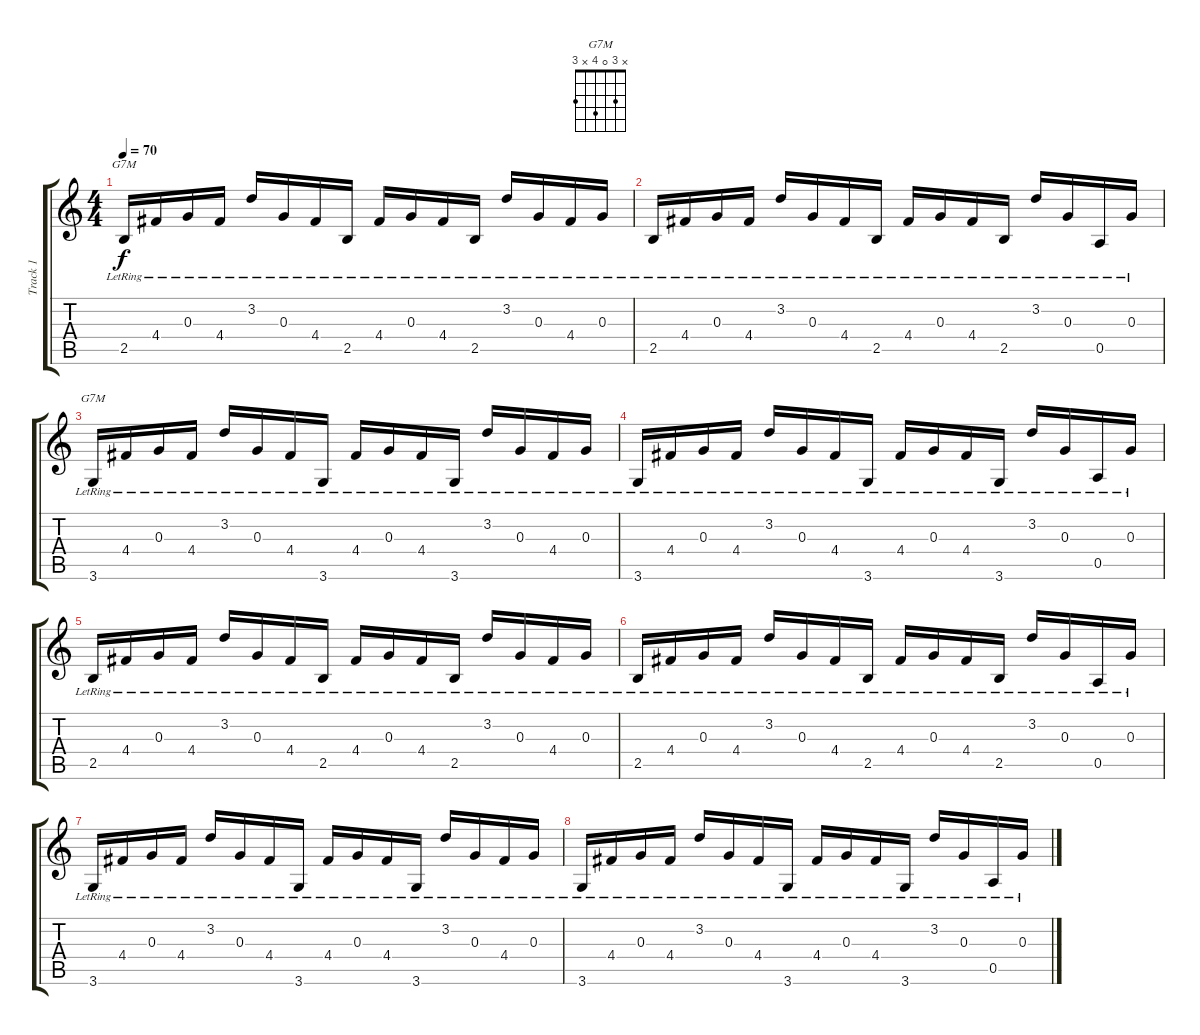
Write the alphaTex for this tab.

\track ("Track 1" "Track 1") {instrument acousticguitarsteel}
\staff {score tabs}
\tuning (E4 B3 G3 D3 A2 E2) {hide}
\chord ("G7M" x 3 0 4 2 x)
\chord ("G7M" x 3 0 4 x 3)
\ts (4 4)
\tempo 70
\clef g2
\ks c
2.5{lr}.16{ch "G7M" dy f instrument acousticguitarsteel} 4.4{lr}.16 0.3{lr}.16 4.4{lr}.16 3.2{lr}.16 0.3{lr}.16 4.4{lr}.16 2.5{lr}.16 4.4{lr}.16 0.3{lr}.16 4.4{lr}.16 2.5{lr}.16 3.2{lr}.16 0.3{lr}.16 4.4{lr}.16 0.3{lr}.16 |
2.5{lr}.16 4.4{lr}.16 0.3{lr}.16 4.4{lr}.16 3.2{lr}.16 0.3{lr}.16 4.4{lr}.16 2.5{lr}.16 4.4{lr}.16 0.3{lr}.16 4.4{lr}.16 2.5{lr}.16 3.2{lr}.16 0.3{lr}.16 0.5{lr}.16 0.3{lr}.16 |
3.6{lr}.16{ch "G7M"} 4.4{lr}.16 0.3{lr}.16 4.4{lr}.16 3.2{lr}.16 0.3{lr}.16 4.4{lr}.16 3.6{lr}.16 4.4{lr}.16 0.3{lr}.16 4.4{lr}.16 3.6{lr}.16 3.2{lr}.16 0.3{lr}.16 4.4{lr}.16 0.3{lr}.16 |
3.6{lr}.16 4.4{lr}.16 0.3{lr}.16 4.4{lr}.16 3.2{lr}.16 0.3{lr}.16 4.4{lr}.16 3.6{lr}.16 4.4{lr}.16 0.3{lr}.16 4.4{lr}.16 3.6{lr}.16 3.2{lr}.16 0.3{lr}.16 0.5{lr}.16 0.3{lr}.16 |
2.5{lr}.16 4.4{lr}.16 0.3{lr}.16 4.4{lr}.16 3.2{lr}.16 0.3{lr}.16 4.4{lr}.16 2.5{lr}.16 4.4{lr}.16 0.3{lr}.16 4.4{lr}.16 2.5{lr}.16 3.2{lr}.16 0.3{lr}.16 4.4{lr}.16 0.3{lr}.16 |
2.5{lr}.16 4.4{lr}.16 0.3{lr}.16 4.4{lr}.16 3.2{lr}.16 0.3{lr}.16 4.4{lr}.16 2.5{lr}.16 4.4{lr}.16 0.3{lr}.16 4.4{lr}.16 2.5{lr}.16 3.2{lr}.16 0.3{lr}.16 0.5{lr}.16 0.3{lr}.16 |
3.6{lr}.16 4.4{lr}.16 0.3{lr}.16 4.4{lr}.16 3.2{lr}.16 0.3{lr}.16 4.4{lr}.16 3.6{lr}.16 4.4{lr}.16 0.3{lr}.16 4.4{lr}.16 3.6{lr}.16 3.2{lr}.16 0.3{lr}.16 4.4{lr}.16 0.3{lr}.16 |
3.6{lr}.16 4.4{lr}.16 0.3{lr}.16 4.4{lr}.16 3.2{lr}.16 0.3{lr}.16 4.4{lr}.16 3.6{lr}.16 4.4{lr}.16 0.3{lr}.16 4.4{lr}.16 3.6{lr}.16 3.2{lr}.16 0.3{lr}.16 0.5{lr}.16 0.3{lr}.16
